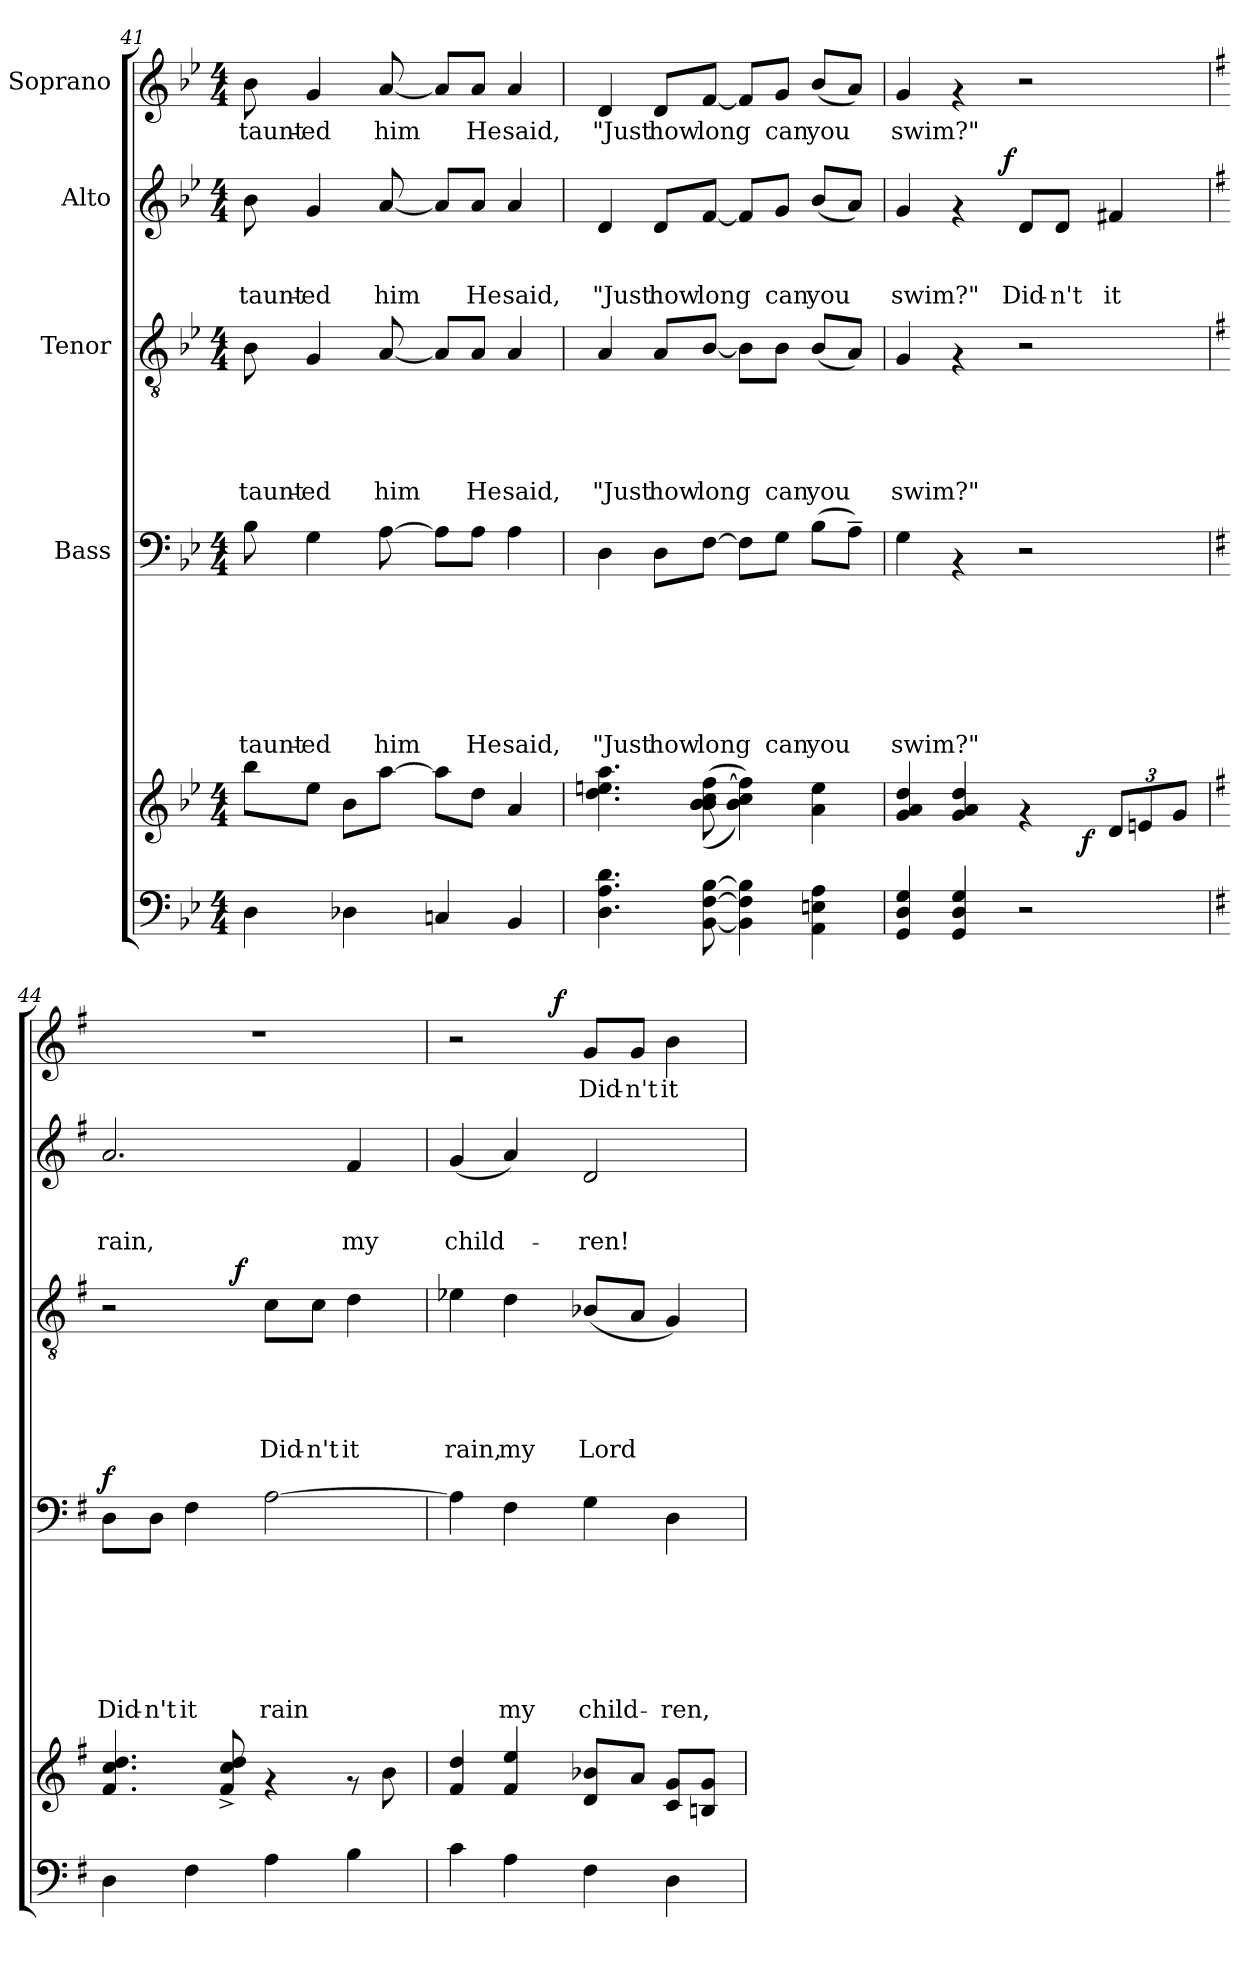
**kern	**kern	**dynam	**kern	**text	**text	**text	**text	**text	**text	**text	**dynam	**kern	**text	**text	**text	**text	**text	**dynam	**kern	**text	**text	**text	**dynam	**kern	**text	**dynam
*part5	*part5	*part5	*part4	*part4	*part4	*part4	*part4	*part4	*part4	*part4	*part4	*part3	*part3	*part3	*part3	*part3	*part3	*part3	*part2	*part2	*part2	*part2	*part2	*part1	*part1	*part1
*staff6	*staff5	*staff5/6	*staff4	*staff4	*staff4	*staff4	*staff4	*staff4	*staff4	*staff4	*staff4	*staff3	*staff3	*staff3	*staff3	*staff3	*staff3	*staff3	*staff2	*staff2	*staff2	*staff2	*staff2	*staff1	*staff1	*staff1
*	*	*	*I"Bass	*	*	*	*	*	*	*	*	*I"Tenor	*	*	*	*	*	*	*I"Alto	*	*	*	*	*I"Soprano	*	*
*clefF4	*clefG2	*	*clefF4	*	*	*	*	*	*	*	*	*clefGv2	*	*	*	*	*	*	*clefG2	*	*	*	*	*clefG2	*	*
*k[b-e-]	*k[b-e-]	*	*k[b-e-]	*	*	*	*	*	*	*	*	*k[b-e-]	*	*	*	*	*	*	*k[b-e-]	*	*	*	*	*k[b-e-]	*	*
*B-:	*B-:	*	*B-:	*	*	*	*	*	*	*	*	*B-:	*	*	*	*	*	*	*B-:	*	*	*	*	*B-:	*	*
*M4/4	*M4/4	*	*M4/4	*	*	*	*	*	*	*	*	*M4/4	*	*	*	*	*	*	*M4/4	*	*	*	*	*M4/4	*	*
=41	=41	=41	=41	=41	=41	=41	=41	=41	=41	=41	=41	=41	=41	=41	=41	=41	=41	=41	=41	=41	=41	=41	=41	=41	=41	=41
!	!	!	!	!	!	!	!	!	!	!LO:LY:b	!	!	!	!	!	!	!LO:LY:b	!	!	!	!	!LO:LY:b	!	!	!LO:LY:b	!
4D\	8bb-\L	.	8B-\	.	.	.	.	.	.	taunt-	.	8B-\	.	.	.	.	taunt-	.	8b-\	.	.	taunt-	.	8b-\	taunt-	.
!	!	!	!	!	!	!	!	!	!	!LO:LY:b	!	!	!	!	!	!	!LO:LY:b	!	!	!	!	!LO:LY:b	!	!	!LO:LY:b	!
.	8ee-\J	.	4G\	.	.	.	.	.	.	-ed	.	4G/	.	.	.	.	-ed	.	4g/	.	.	-ed	.	4g/	-ed	.
4D-X\	8b-\L	.	.	.	.	.	.	.	.	.	.	.	.	.	.	.	.	.	.	.	.	.	.	.	.	.
!	!	!	!	!	!	!	!	!	!	!LO:LY:b	!	!	!	!	!	!	!LO:LY:b	!	!	!	!	!LO:LY:b	!	!	!LO:LY:b	!
.	[>8aa\J	.	[>8A\	.	.	.	.	.	.	him	.	[<8A/	.	.	.	.	him	.	[<8a/	.	.	him	.	[<8a/	him	.
4Cn/	8aa\L]	.	8A\L]	.	.	.	.	.	.	.	.	8A/L]	.	.	.	.	.	.	8a/L]	.	.	.	.	8a/L]	.	.
!	!	!	!	!	!	!	!	!	!	!LO:LY:b	!	!	!	!	!	!	!LO:LY:b	!	!	!	!	!LO:LY:b	!	!	!LO:LY:b	!
.	8dd\J	.	8A\J	.	.	.	.	.	.	He	.	8A/J	.	.	.	.	He	.	8a/J	.	.	He	.	8a/J	He	.
!	!	!	!	!	!	!	!	!	!	!LO:LY:b	!	!	!	!	!	!	!LO:LY:b	!	!	!	!	!LO:LY:b	!	!	!LO:LY:b	!
4BB-/	4a/	.	4A\	.	.	.	.	.	.	said,	.	4A/	.	.	.	.	said,	.	4a/	.	.	said,	.	4a/	said,	.
=42	=42	=42	=42	=42	=42	=42	=42	=42	=42	=42	=42	=42	=42	=42	=42	=42	=42	=42	=42	=42	=42	=42	=42	=42	=42	=42
!	!	!	!	!	!	!	!	!	!	!LO:LY:b	!	!	!	!	!	!	!LO:LY:b	!	!	!	!	!LO:LY:b	!	!	!LO:LY:b	!
4.D\ 4.A\ 4.d\	4.dd\ 4.een\ 4.aa\	.	4D\	.	.	.	.	.	.	"Just	.	4A/	.	.	.	.	"Just	.	4d/	.	.	"Just	.	4d/	"Just	.
!	!	!	!	!	!	!	!	!	!	!LO:LY:b	!	!	!	!	!	!	!LO:LY:b	!	!	!	!	!LO:LY:b	!	!	!LO:LY:b	!
.	.	.	8D\L	.	.	.	.	.	.	how	.	8A/L	.	.	.	.	how	.	8d/L	.	.	how	.	8d/L	how	.
!	!	!	!	!	!	!	!	!	!	!LO:LY:b	!	!	!	!	!	!	!LO:LY:b	!	!	!	!	!LO:LY:b	!	!	!LO:LY:b	!
[<8BB-\ [>8F\ [>8B-\	(>(8b-\ 8b-\ 8cc\ [>8ff\	.	[>8F\J	.	.	.	.	.	.	long	.	[>8B-/J	.	.	.	.	long	.	[<8f/J	.	.	long	.	[<8f/J	long	.
4BB-\] 4F\] 4B-\]	4b-\ 4cc\ 4ff\]))	.	8F\L]	.	.	.	.	.	.	.	.	8B-\L]	.	.	.	.	.	.	8f/L]	.	.	.	.	8f/L]	.	.
!	!	!	!	!	!	!	!	!	!	!LO:LY:b	!	!	!	!	!	!	!LO:LY:b	!	!	!	!	!LO:LY:b	!	!	!LO:LY:b	!
.	.	.	8G\J	.	.	.	.	.	.	can	.	8B-\J	.	.	.	.	can	.	8g/J	.	.	can	.	8g/J	can	.
!	!	!	!	!	!	!	!	!	!	!LO:LY:b	!	!	!	!	!	!	!LO:LY:b	!	!	!	!	!LO:LY:b	!	!	!LO:LY:b	!
4AA\ 4En\ 4A\	4a\ 4ee\	.	(>8B-\L	.	.	.	.	.	.	you	.	(>8B-/L	.	.	.	.	you	.	(>8b-/L	.	.	you	.	(>8b-/L	you	.
.	.	.	8A~>\J)	.	.	.	.	.	.	.	.	8A/J)	.	.	.	.	.	.	8a/J)	.	.	.	.	8a/J)	.	.
!!LO:PB:g=z
=43	=43	=43	=43	=43	=43	=43	=43	=43	=43	=43	=43	=43	=43	=43	=43	=43	=43	=43	=43	=43	=43	=43	=43	=43	=43	=43
!	!	!	!	!	!	!	!	!	!	!LO:LY:b	!	!	!	!	!	!	!LO:LY:b	!	!	!	!	!LO:LY:b	!	!	!LO:LY:b	!
*	*^	*	*	*	*	*	*	*	*	*	*	*	*	*	*	*	*	*	*^	*	*	*	*	*	*	*
4GG/ 4D/ 4G/	4g/ 4a/ 4dd/	3%2ryy	.	4G\	.	.	.	.	.	.	swim?"	.	4G/	.	.	.	.	swim?"	.	4g/	4...ryy	.	.	swim?"	.	4g/	swim?"	.
4GG/ 4D/ 4G/	4g/ 4a/ 4dd/	.	.	4rAA	.	.	.	.	.	.	.	.	4rF	.	.	.	.	.	.	4rf	.	.	.	.	.	4rf	.	.
!	!	!	!	!	!	!	!	!	!	!	!	!	!	!	!	!	!	!	!	!	!	!	!	!	!LO:DY:a	!	!	!
.	.	.	.	.	.	.	.	.	.	.	.	.	.	.	.	.	.	.	.	.	2ryy	.	.	.	f	.	.	.
!	!	!	!	!	!	!	!	!	!	!	!	!	!	!	!	!	!	!	!	!	!	!	!	!LO:LY:b	!	!	!	!
2r	4rf	.	.	2r	.	.	.	.	.	.	.	.	2r	.	.	.	.	.	.	8d/L	.	.	.	Did-	.	2r	.	.
!	!	!	!	!	!	!	!	!	!	!	!	!	!	!	!	!	!	!	!	!	!	!	!	!LO:LY:b	!	!	!	!
.	.	.	.	.	.	.	.	.	.	.	.	.	.	.	.	.	.	.	.	8d/J	.	.	.	-n't	.	.	.	.
.	.	96ryy	.	.	.	.	.	.	.	.	.	.	.	.	.	.	.	.	.	.	.	.	.	.	.	.	.	.
!	!	!	!LO:DY:b	!	!	!	!	!	!	!	!	!	!	!	!	!	!	!	!	!	!	!	!	!	!	!	!	!
.	.	6ryy	f	.	.	.	.	.	.	.	.	.	.	.	.	.	.	.	.	.	.	.	.	.	.	.	.	.
*	*Xbrackettup	*	*	*	*	*	*	*	*	*	*	*	*	*	*	*	*	*	*	*	*	*	*	*	*	*	*	*
!	!	!	!	!	!	!	!	!	!	!	!	!	!	!	!	!	!	!	!	!	!	!	!	!LO:LY:b	!	!	!	!
.	12d/L	.	.	.	.	.	.	.	.	.	.	.	.	.	.	.	.	.	.	4f#X/	.	.	.	it	.	.	.	.
.	12en/	.	.	.	.	.	.	.	.	.	.	.	.	.	.	.	.	.	.	.	.	.	.	.	.	.	.	.
.	.	12...ryy	.	.	.	.	.	.	.	.	.	.	.	.	.	.	.	.	.	.	.	.	.	.	.	.	.	.
.	12g/J	.	.	.	.	.	.	.	.	.	.	.	.	.	.	.	.	.	.	.	.	.	.	.	.	.	.	.
.	.	.	.	.	.	.	.	.	.	.	.	.	.	.	.	.	.	.	.	.	32ryy	.	.	.	.	.	.	.
*	*v	*v	*	*	*	*	*	*	*	*	*	*	*	*	*	*	*	*	*	*v	*v	*	*	*	*	*	*	*
=44	=44	=44	=44	=44	=44	=44	=44	=44	=44	=44	=44	=44	=44	=44	=44	=44	=44	=44	=44	=44	=44	=44	=44	=44	=44	=44
*k[f#]	*k[f#]	*	*k[f#]	*	*	*	*	*	*	*	*	*k[f#]	*	*	*	*	*	*	*k[f#]	*	*	*	*	*k[f#]	*	*
*G:	*G:	*	*G:	*	*	*	*	*	*	*	*	*G:	*	*	*	*	*	*	*G:	*	*	*	*	*G:	*	*
*	*^	*	*	*	*	*	*	*	*	*	*	*	*	*	*	*	*	*	*^	*	*	*	*	*	*	*
!	!	!	!	!	!	!	!	!	!	!	!LO:LY:b	!LO:DY:a	!	!	!	!	!	!	!	!	!	!	!	!LO:LY:b	!	!	!	!
*	*v	*v	*	*	*	*	*	*	*	*	*	*	*^	*	*	*	*	*	*	*v	*v	*	*	*	*	*	*	*
4D\	4.f#/ 4.cc/ 4.dd/	.	8D\L	.	.	.	.	.	.	Did-	f	2r	4ryy	.	.	.	.	.	.	2.a/	.	.	rain,	.	1r	.	.
!	!	!	!	!	!	!	!	!	!	!LO:LY:b	!	!	!	!	!	!	!	!	!	!	!	!	!	!	!	!	!
.	.	.	8D\J	.	.	.	.	.	.	-n't	.	.	.	.	.	.	.	.	.	.	.	.	.	.	.	.	.
!	!	!	!	!	!	!	!	!	!	!LO:LY:b	!	!	!	!	!	!	!	!	!	!	!	!	!	!	!	!	!
4F#\	.	.	4F#\	.	.	.	.	.	.	it	.	.	8ryy	.	.	.	.	.	.	.	.	.	.	.	.	.	.
.	8f#/^< 8cc/^< 8dd/^<	.	.	.	.	.	.	.	.	.	.	.	32ryy	.	.	.	.	.	.	.	.	.	.	.	.	.	.
!	!	!	!	!	!	!	!	!	!	!	!	!	!	!	!	!	!	!	!LO:DY:a	!	!	!	!	!	!	!	!
.	.	.	.	.	.	.	.	.	.	.	.	.	2ryy	.	.	.	.	.	f	.	.	.	.	.	.	.	.
!	!	!	!	!	!	!	!	!	!	!LO:LY:b	!	!	!	!	!	!	!	!LO:LY:b	!	!	!	!	!	!	!	!	!
4A\	4rf	.	[<2A\	.	.	.	.	.	.	rain	.	8c\L	.	.	.	.	.	Did-	.	.	.	.	.	.	.	.	.
!	!	!	!	!	!	!	!	!	!	!	!	!	!	!	!	!	!	!LO:LY:b	!	!	!	!	!	!	!	!	!
.	.	.	.	.	.	.	.	.	.	.	.	8c\J	.	.	.	.	.	-n't	.	.	.	.	.	.	.	.	.
!	!	!	!	!	!	!	!	!	!	!	!	!	!	!	!	!	!	!LO:LY:b	!	!	!	!	!LO:LY:b	!	!	!	!
4B\	8rf	.	.	.	.	.	.	.	.	.	.	4d\	.	.	.	.	.	it	.	4f#/	.	.	my	.	.	.	.
.	8b\	.	.	.	.	.	.	.	.	.	.	.	.	.	.	.	.	.	.	.	.	.	.	.	.	.	.
.	.	.	.	.	.	.	.	.	.	.	.	.	16.ryy	.	.	.	.	.	.	.	.	.	.	.	.	.	.
=45	=45	=45	=45	=45	=45	=45	=45	=45	=45	=45	=45	=45	=45	=45	=45	=45	=45	=45	=45	=45	=45	=45	=45	=45	=45	=45	=45
!	!	!	!	!	!	!	!	!	!	!	!	!	!	!	!	!	!	!LO:LY:b	!	!	!	!	!LO:LY:b	!	!	!	!
*	*	*	*	*	*	*	*	*	*	*	*	*v	*v	*	*	*	*	*	*	*	*	*	*	*	*^	*	*
4c\	4f#/ 4dd/	.	4A\]	.	.	.	.	.	.	.	.	4e-X\	.	.	.	.	rain,	.	(4g/	.	.	child-	.	2r	4ryy	.	.
!	!	!	!	!	!	!	!	!	!	!LO:LY:b	!	!	!	!	!	!	!LO:LY:b	!	!	!	!	!	!	!	!	!	!
4A\	4f#/ 4ee/	.	4F#\	.	.	.	.	.	.	my	.	4d\	.	.	.	.	my	.	4a/)	.	.	.	.	.	8ryy	.	.
.	.	.	.	.	.	.	.	.	.	.	.	.	.	.	.	.	.	.	.	.	.	.	.	.	32ryy	.	.
!	!	!	!	!	!	!	!	!	!	!	!	!	!	!	!	!	!	!	!	!	!	!	!	!	!	!	!LO:DY:a
.	.	.	.	.	.	.	.	.	.	.	.	.	.	.	.	.	.	.	.	.	.	.	.	.	2ryy	.	f
!	!	!	!	!	!	!	!	!	!	!LO:LY:b	!	!	!	!	!	!	!LO:LY:b	!	!	!	!	!LO:LY:b	!	!	!	!LO:LY:b	!
4F#\	8d/ 8b-X/L	.	4G\	.	.	.	.	.	.	child-	.	(>8B-X/L	.	.	.	.	Lord	.	2d/	.	.	-ren!	.	8g/L	.	Did-	.
!	!	!	!	!	!	!	!	!	!	!	!	!	!	!	!	!	!	!	!	!	!	!	!	!	!	!LO:LY:b	!
.	8a/J	.	.	.	.	.	.	.	.	.	.	8A/J	.	.	.	.	.	.	.	.	.	.	.	8g/J	.	-n't	.
!	!	!	!	!	!	!	!	!	!	!LO:LY:b	!	!	!	!	!	!	!	!	!	!	!	!	!	!	!	!LO:LY:b	!
4D\	8c/ 8g/L	.	4D\	.	.	.	.	.	.	-ren,	.	4G/)	.	.	.	.	.	.	.	.	.	.	.	4b\	.	it	.
.	8Bn/ 8g/J	.	.	.	.	.	.	.	.	.	.	.	.	.	.	.	.	.	.	.	.	.	.	.	.	.	.
.	.	.	.	.	.	.	.	.	.	.	.	.	.	.	.	.	.	.	.	.	.	.	.	.	16.ryy	.	.
*	*	*	*	*	*	*	*	*	*	*	*	*	*	*	*	*	*	*	*	*	*	*	*	*v	*v	*	*
=	=	=	=	=	=	=	=	=	=	=	=	=	=	=	=	=	=	=	=	=	=	=	=	=	=	=
*-	*-	*-	*-	*-	*-	*-	*-	*-	*-	*-	*-	*-	*-	*-	*-	*-	*-	*-	*-	*-	*-	*-	*-	*-	*-	*-
